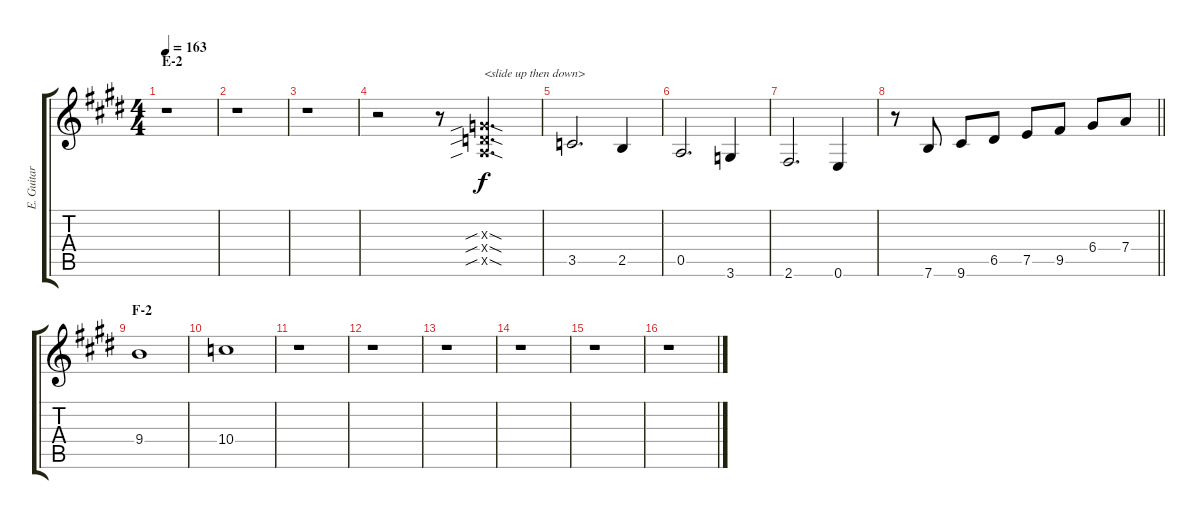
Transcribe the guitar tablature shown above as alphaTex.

\track ("E. Guitar I" "E. Guitar ") {instrument overdrivenguitar}
\staff {score tabs}
\tuning (E4 B3 G3 D3 A2 E2) {hide}
\ts (4 4)
\section ("" "E-2")
\tempo 163
\clef g2
\ks e
r.1{dy f} |
r.1 |
r.1 |
r.2 r.8 (0.3{sib sod x} 0.4{sib sod x} 0.5{sib sod x}).4{d txt "<slide up then down>"} |
3.5.2{d} 2.5.4 |
0.5.2{d} 3.6.4 |
2.6.2{d} 0.6.4 |
\barLineRight lightlight
r.8 7.6.8 9.6.8 6.5.8 7.5.8 9.5.8 6.4.8 7.4.8 |
\section ("" "F-2")
9.4.1 |
10.4.1 |
r.1 |
r.1 |
r.1 |
r.1 |
r.1 |
r.1
